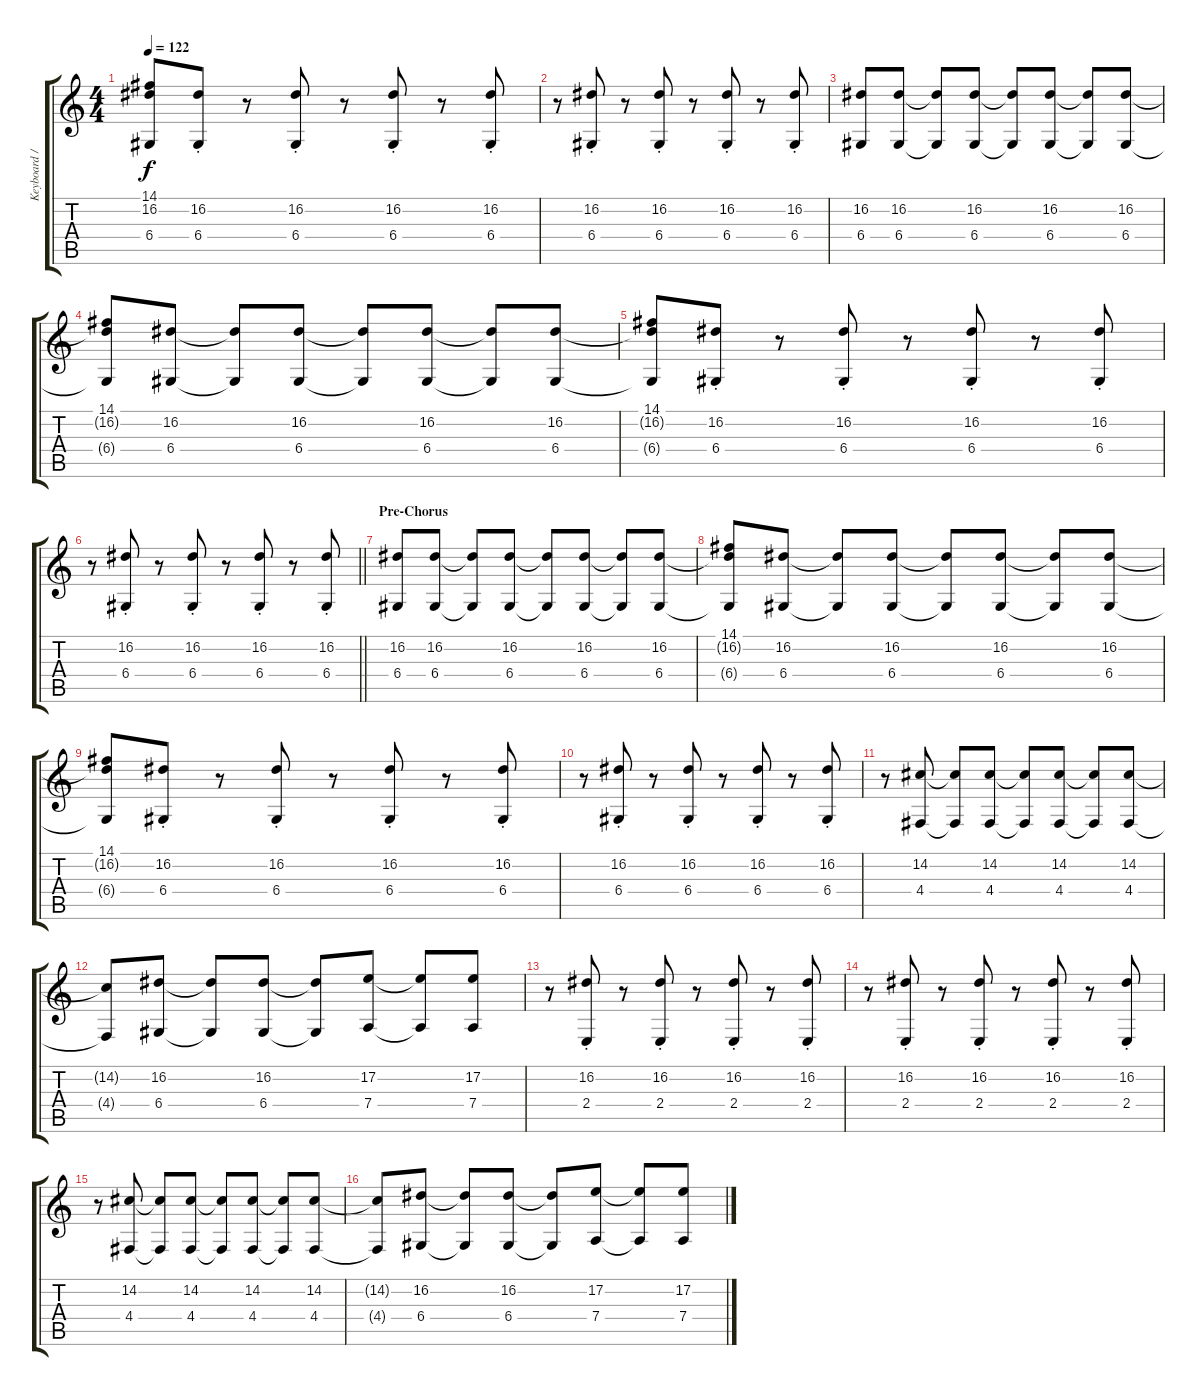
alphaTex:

\track ("Keyboard / Synth 2" "Keyboard /") {instrument lead2sawtooth}
\staff {score tabs}
\tuning (E4 B3 G3 D3 A2 E2) {hide}
\ts (4 4)
\tempo 122
\clef g2
\ks c
(14.1 16.2{t} 6.4{t}).8{dy f} (16.2{st} 6.4{st}).8 r.8 (16.2{st} 6.4{st}).8 r.8 (16.2{st} 6.4{st}).8 r.8 (16.2{st} 6.4{st}).8 |
r.8 (16.2{st} 6.4{st}).8 r.8 (16.2{st} 6.4{st}).8 r.8 (16.2{st} 6.4{st}).8 r.8 (16.2{st} 6.4{st}).8 |
(16.2 6.4).8 (16.2 6.4).8 (16.2{t} 6.4{t}).8 (16.2 6.4).8 (16.2{t} 6.4{t}).8 (16.2 6.4).8 (16.2{t} 6.4{t}).8 (16.2 6.4).8 |
(14.1 16.2{t} 6.4{t}).8 (16.2 6.4).8 (16.2{t} 6.4{t}).8 (16.2 6.4).8 (16.2{t} 6.4{t}).8 (16.2 6.4).8 (16.2{t} 6.4{t}).8 (16.2 6.4).8 |
(14.1 16.2{t} 6.4{t}).8 (16.2{st} 6.4{st}).8 r.8 (16.2{st} 6.4{st}).8 r.8 (16.2{st} 6.4{st}).8 r.8 (16.2{st} 6.4{st}).8 |
\barLineRight lightlight
r.8 (16.2{st} 6.4{st}).8 r.8 (16.2{st} 6.4{st}).8 r.8 (16.2{st} 6.4{st}).8 r.8 (16.2{st} 6.4{st}).8 |
\section ("" "Pre-Chorus")
(16.2 6.4).8 (16.2 6.4).8 (16.2{t} 6.4{t}).8 (16.2 6.4).8 (16.2{t} 6.4{t}).8 (16.2 6.4).8 (16.2{t} 6.4{t}).8 (16.2 6.4).8 |
(14.1 16.2{t} 6.4{t}).8 (16.2 6.4).8 (16.2{t} 6.4{t}).8 (16.2 6.4).8 (16.2{t} 6.4{t}).8 (16.2 6.4).8 (16.2{t} 6.4{t}).8 (16.2 6.4).8 |
(14.1 16.2{t} 6.4{t}).8 (16.2{st} 6.4{st}).8 r.8 (16.2{st} 6.4{st}).8 r.8 (16.2{st} 6.4{st}).8 r.8 (16.2{st} 6.4{st}).8 |
r.8 (16.2{st} 6.4{st}).8 r.8 (16.2{st} 6.4{st}).8 r.8 (16.2{st} 6.4{st}).8 r.8 (16.2{st} 6.4{st}).8 |
r.8 (14.2 4.4).8 (14.2{t} 4.4{t}).8 (14.2 4.4).8 (14.2{t} 4.4{t}).8 (14.2 4.4).8 (14.2{t} 4.4{t}).8 (14.2 4.4).8 |
(14.2{t} 4.4{t}).8 (16.2 6.4).8 (16.2{t} 6.4{t}).8 (16.2 6.4).8 (16.2{t} 6.4{t}).8 (17.2 7.4).8 (17.2{t} 7.4{t}).8 (17.2 7.4).8 |
r.8 (16.2{st} 2.4{st}).8 r.8 (16.2{st} 2.4{st}).8 r.8 (16.2{st} 2.4{st}).8 r.8 (16.2{st} 2.4{st}).8 |
r.8 (16.2{st} 2.4{st}).8 r.8 (16.2{st} 2.4{st}).8 r.8 (16.2{st} 2.4{st}).8 r.8 (16.2{st} 2.4{st}).8 |
r.8 (14.2 4.4).8 (14.2{t} 4.4{t}).8 (14.2 4.4).8 (14.2{t} 4.4{t}).8 (14.2 4.4).8 (14.2{t} 4.4{t}).8 (14.2 4.4).8 |
(14.2{t} 4.4{t}).8 (16.2 6.4).8 (16.2{t} 6.4{t}).8 (16.2 6.4).8 (16.2{t} 6.4{t}).8 (17.2 7.4).8 (17.2{t} 7.4{t}).8 (17.2 7.4).8
